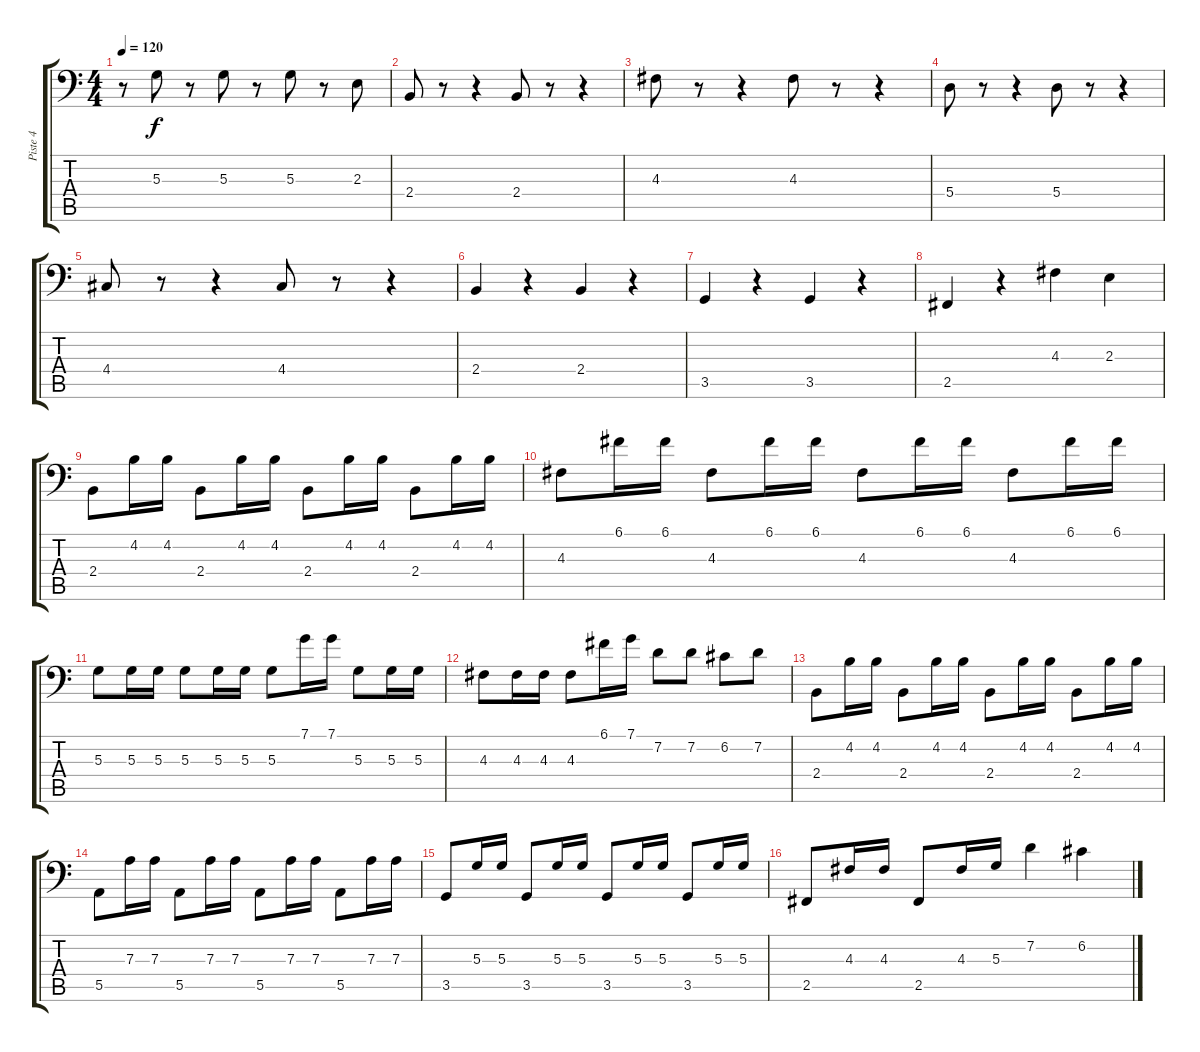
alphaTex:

\track ("Piste 4" "Piste 4") {instrument acousticguitarnylon}
\staff {score tabs}
\tuning (C3 G2 D2 A1 E1 B0) {hide}
\ts (4 4)
\tempo 120
\clef f4
\ks c
r.8{dy f} 5.3.8 r.8 5.3.8 r.8 5.3.8 r.8 2.3.8 |
2.4.8 r.8 r.4 2.4.8 r.8 r.4 |
4.3.8 r.8 r.4 4.3.8 r.8 r.4 |
5.4.8 r.8 r.4 5.4.8 r.8 r.4 |
4.4.8 r.8 r.4 4.4.8 r.8 r.4 |
2.4.4 r.4 2.4.4 r.4 |
3.5.4 r.4 3.5.4 r.4 |
2.5.4 r.4 4.3.4 2.3.4 |
2.4.8 4.2.16 4.2.16 2.4.8 4.2.16 4.2.16 2.4.8 4.2.16 4.2.16 2.4.8 4.2.16 4.2.16 |
4.3.8 6.1.16 6.1.16 4.3.8 6.1.16 6.1.16 4.3.8 6.1.16 6.1.16 4.3.8 6.1.16 6.1.16 |
5.3.8 5.3.16 5.3.16 5.3.8 5.3.16 5.3.16 5.3.8 7.1.16 7.1.16 5.3.8 5.3.16 5.3.16 |
4.3.8 4.3.16 4.3.16 4.3.8 6.1.16 7.1.16 7.2.8 7.2.8 6.2.8 7.2.8 |
2.4.8 4.2.16 4.2.16 2.4.8 4.2.16 4.2.16 2.4.8 4.2.16 4.2.16 2.4.8 4.2.16 4.2.16 |
5.5.8 7.3.16 7.3.16 5.5.8 7.3.16 7.3.16 5.5.8 7.3.16 7.3.16 5.5.8 7.3.16 7.3.16 |
3.5.8 5.3.16 5.3.16 3.5.8 5.3.16 5.3.16 3.5.8 5.3.16 5.3.16 3.5.8 5.3.16 5.3.16 |
2.5.8 4.3.16 4.3.16 2.5.8 4.3.16 5.3.16 7.2.4 6.2.4
